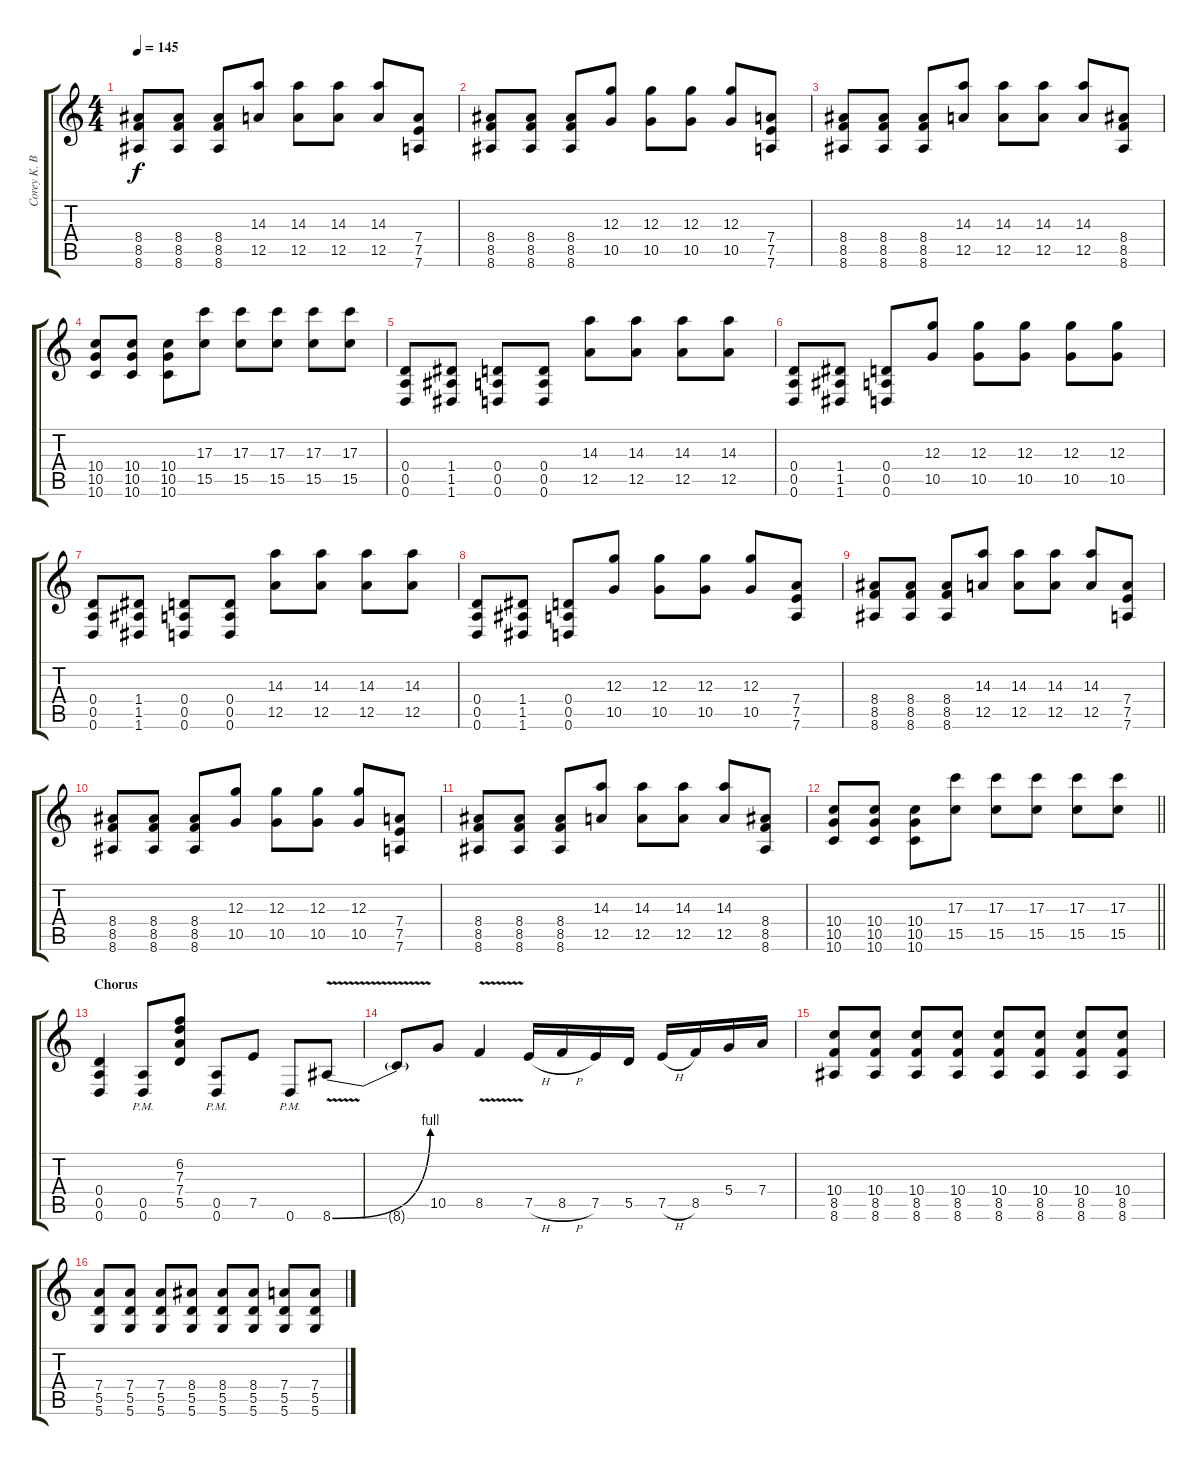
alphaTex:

\track ("Corey K. Beaulieu" "Corey K. B") {instrument distortionguitar}
\staff {score tabs}
\tuning (E4 B3 G3 D3 A2 D2) {hide}
\ts (4 4)
\tempo 145
\clef g2
\ks c
(8.4 8.5 8.6).8{dy f} (8.4 8.5 8.6).8 (8.4 8.5 8.6).8 (14.3 12.5).8 (14.3 12.5).8 (14.3 12.5).8 (14.3 12.5).8 (7.4 7.5 7.6).8 |
(8.4 8.5 8.6).8 (8.4 8.5 8.6).8 (8.4 8.5 8.6).8 (12.3 10.5).8 (12.3 10.5).8 (12.3 10.5).8 (12.3 10.5).8 (7.4 7.5 7.6).8 |
(8.4 8.5 8.6).8 (8.4 8.5 8.6).8 (8.4 8.5 8.6).8 (14.3 12.5).8 (14.3 12.5).8 (14.3 12.5).8 (14.3 12.5).8 (8.4 8.5 8.6).8 |
(10.4 10.5 10.6).8 (10.4 10.5 10.6).8 (10.4 10.5 10.6).8 (17.3 15.5).8 (17.3 15.5).8 (17.3 15.5).8 (17.3 15.5).8 (17.3 15.5).8 |
(0.4 0.5 0.6).8 (1.4 1.5 1.6).8 (0.4 0.5 0.6).8 (0.4 0.5 0.6).8 (14.3 12.5).8 (14.3 12.5).8 (14.3 12.5).8 (14.3 12.5).8 |
(0.4 0.5 0.6).8 (1.4 1.5 1.6).8 (0.4 0.5 0.6).8 (12.3 10.5).8 (12.3 10.5).8 (12.3 10.5).8 (12.3 10.5).8 (12.3 10.5).8 |
(0.4 0.5 0.6).8 (1.4 1.5 1.6).8 (0.4 0.5 0.6).8 (0.4 0.5 0.6).8 (14.3 12.5).8 (14.3 12.5).8 (14.3 12.5).8 (14.3 12.5).8 |
(0.4 0.5 0.6).8 (1.4 1.5 1.6).8 (0.4 0.5 0.6).8 (12.3 10.5).8 (12.3 10.5).8 (12.3 10.5).8 (12.3 10.5).8 (7.4 7.5 7.6).8 |
(8.4 8.5 8.6).8 (8.4 8.5 8.6).8 (8.4 8.5 8.6).8 (14.3 12.5).8 (14.3 12.5).8 (14.3 12.5).8 (14.3 12.5).8 (7.4 7.5 7.6).8 |
(8.4 8.5 8.6).8 (8.4 8.5 8.6).8 (8.4 8.5 8.6).8 (12.3 10.5).8 (12.3 10.5).8 (12.3 10.5).8 (12.3 10.5).8 (7.4 7.5 7.6).8 |
(8.4 8.5 8.6).8 (8.4 8.5 8.6).8 (8.4 8.5 8.6).8 (14.3 12.5).8 (14.3 12.5).8 (14.3 12.5).8 (14.3 12.5).8 (8.4 8.5 8.6).8 |
\barLineRight lightlight
(10.4 10.5 10.6).8 (10.4 10.5 10.6).8 (10.4 10.5 10.6).8 (17.3 15.5).8 (17.3 15.5).8 (17.3 15.5).8 (17.3 15.5).8 (17.3 15.5).8 |
\section ("" "Chorus")
(0.4 0.5 0.6).4 (0.5{pm} 0.6{pm}).8 (6.2 7.3 7.4 5.5).8 (0.5{pm} 0.6{pm}).8 7.5.8 0.6{pm}.8 8.6{be (bend 0 0 60 4) v}.8 |
8.6{t}.8 10.5.8 8.5{v}.4 7.5{h}.16 8.5{h}.16 7.5.16 5.5.16 7.5{h}.16 8.5.16 5.4.16 7.4.16 |
(10.4 8.5 8.6).8 (10.4 8.5 8.6).8 (10.4 8.5 8.6).8 (10.4 8.5 8.6).8 (10.4 8.5 8.6).8 (10.4 8.5 8.6).8 (10.4 8.5 8.6).8 (10.4 8.5 8.6).8 |
(7.4 5.5 5.6).8 (7.4 5.5 5.6).8 (7.4 5.5 5.6).8 (8.4 5.5 5.6).8 (8.4 5.5 5.6).8 (8.4 5.5 5.6).8 (7.4 5.5 5.6).8 (7.4 5.5 5.6).8
